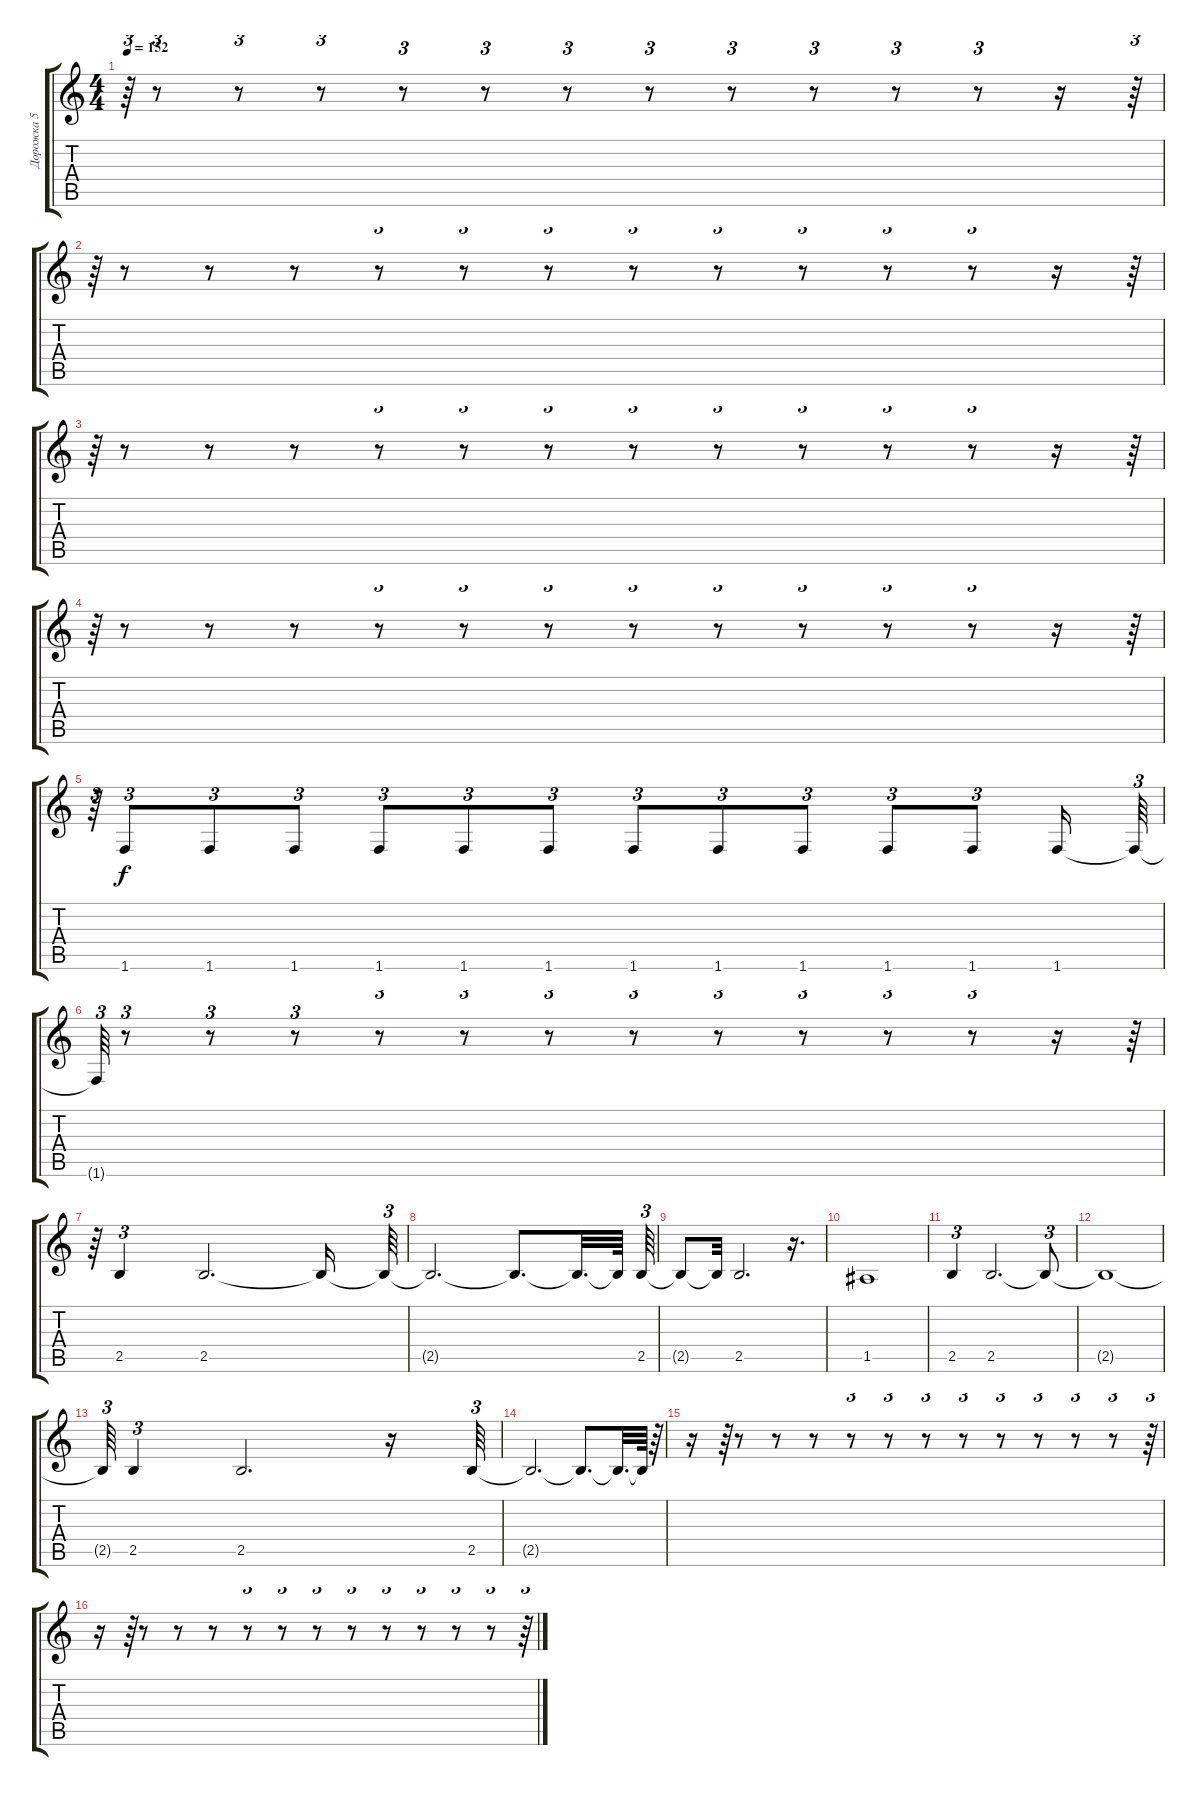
\track ("Дорожка 5" "Дорожка 5") {instrument distortionguitar}
\staff {score tabs}
\tuning (E4 B3 G3 D3 A2 E2) {hide}
\ts (4 4)
\tempo 152
\clef g2
\ks c
r.64{tu (3 2) dy f} r.8{tu (3 2)} r.8{tu (3 2)} r.8{tu (3 2)} r.8{tu (3 2)} r.8{tu (3 2)} r.8{tu (3 2)} r.8{tu (3 2)} r.8{tu (3 2)} r.8{tu (3 2)} r.8{tu (3 2)} r.8{tu (3 2)} r.16 r.64{tu (3 2)} |
r.64{tu (3 2)} r.8{tu (3 2)} r.8{tu (3 2)} r.8{tu (3 2)} r.8{tu (3 2)} r.8{tu (3 2)} r.8{tu (3 2)} r.8{tu (3 2)} r.8{tu (3 2)} r.8{tu (3 2)} r.8{tu (3 2)} r.8{tu (3 2)} r.16 r.64{tu (3 2)} |
r.64{tu (3 2)} r.8{tu (3 2)} r.8{tu (3 2)} r.8{tu (3 2)} r.8{tu (3 2)} r.8{tu (3 2)} r.8{tu (3 2)} r.8{tu (3 2)} r.8{tu (3 2)} r.8{tu (3 2)} r.8{tu (3 2)} r.8{tu (3 2)} r.16 r.64{tu (3 2)} |
r.64{tu (3 2)} r.8{tu (3 2)} r.8{tu (3 2)} r.8{tu (3 2)} r.8{tu (3 2)} r.8{tu (3 2)} r.8{tu (3 2)} r.8{tu (3 2)} r.8{tu (3 2)} r.8{tu (3 2)} r.8{tu (3 2)} r.8{tu (3 2)} r.16 r.64{tu (3 2)} |
r.64{tu (3 2)} 1.6.8{tu (3 2)} 1.6.8{tu (3 2)} 1.6.8{tu (3 2)} 1.6.8{tu (3 2)} 1.6.8{tu (3 2)} 1.6.8{tu (3 2)} 1.6.8{tu (3 2)} 1.6.8{tu (3 2)} 1.6.8{tu (3 2)} 1.6.8{tu (3 2)} 1.6.8{tu (3 2)} 1.6.16 1.6{t}.64{tu (3 2)} |
1.6{t}.64{tu (3 2)} r.8{tu (3 2)} r.8{tu (3 2)} r.8{tu (3 2)} r.8{tu (3 2)} r.8{tu (3 2)} r.8{tu (3 2)} r.8{tu (3 2)} r.8{tu (3 2)} r.8{tu (3 2)} r.8{tu (3 2)} r.8{tu (3 2)} r.16 r.64{tu (3 2)} |
r.64{tu (3 2)} 2.5.4{tu (3 2)} 2.5.2{d} 2.5{t}.16 2.5{t}.64{tu (3 2)} |
2.5{t}.2{d} 2.5{t}.8{d} 2.5{t}.32{d} 2.5{t}.64 2.5.64{tu (3 2)} |
2.5{t}.8 2.5{t}.32 2.5.2{d} r.16{d} |
1.5.1 |
2.5.4{tu (3 2)} 2.5.2{d} 2.5{t}.8{tu (3 2)} |
2.5{t}.1 |
2.5{t}.64{tu (3 2)} 2.5.4{tu (3 2)} 2.5.2{d} r.16 2.5.64{tu (3 2)} |
2.5{t}.2{d} 2.5{t}.8{d} 2.5{t}.32{d} 2.5{t}.64 r.64{tu (3 2)} |
r.16 r.64{tu (3 2)} r.8{tu (3 2)} r.8{tu (3 2)} r.8{tu (3 2)} r.8{tu (3 2)} r.8{tu (3 2)} r.8{tu (3 2)} r.8{tu (3 2)} r.8{tu (3 2)} r.8{tu (3 2)} r.8{tu (3 2)} r.8{tu (3 2)} r.64{tu (3 2)} |
r.16 r.64{tu (3 2)} r.8{tu (3 2)} r.8{tu (3 2)} r.8{tu (3 2)} r.8{tu (3 2)} r.8{tu (3 2)} r.8{tu (3 2)} r.8{tu (3 2)} r.8{tu (3 2)} r.8{tu (3 2)} r.8{tu (3 2)} r.8{tu (3 2)} r.64{tu (3 2)}
